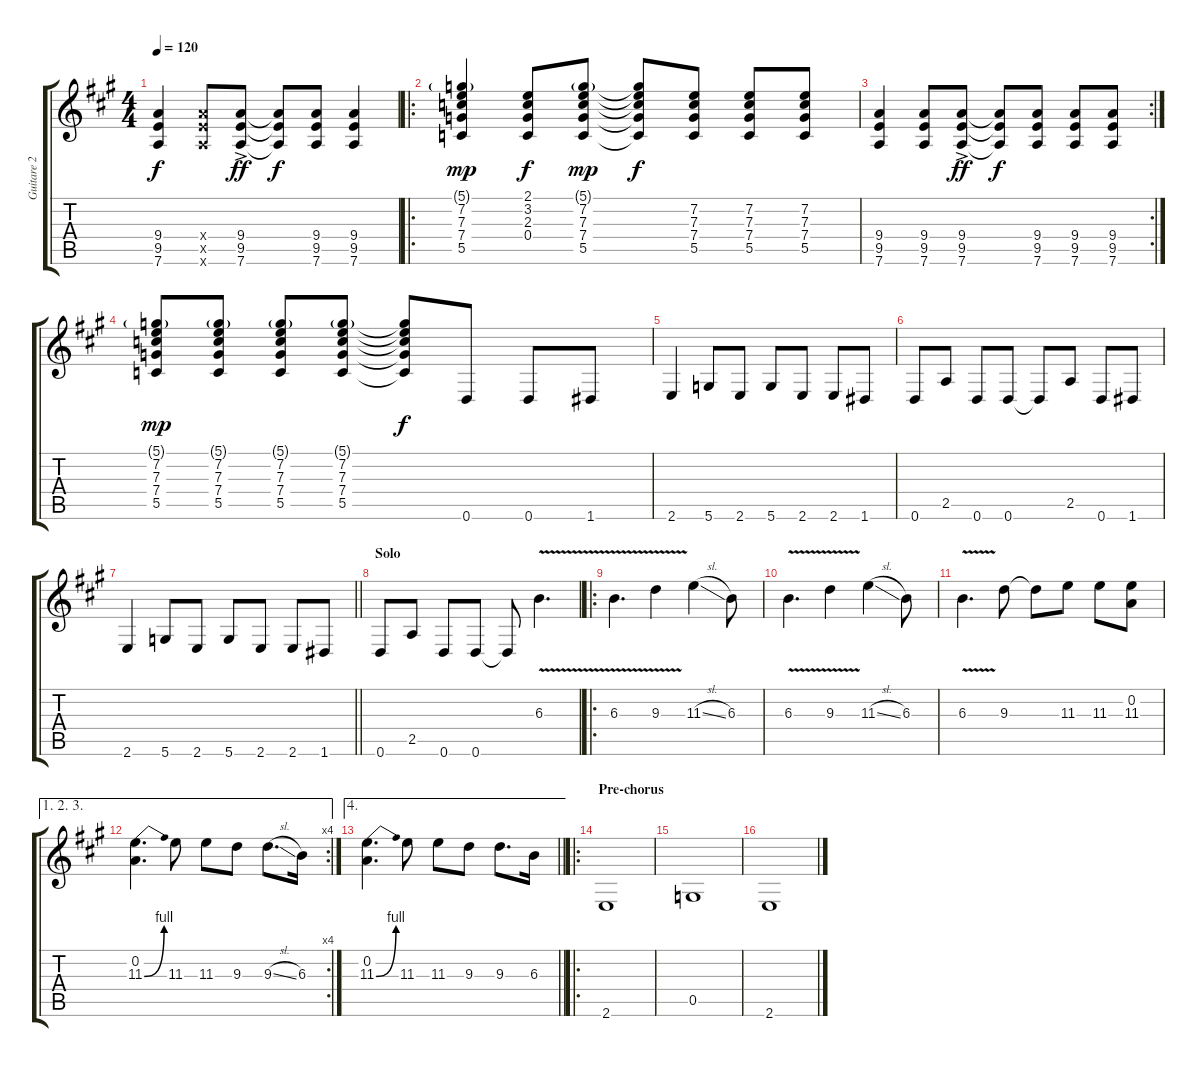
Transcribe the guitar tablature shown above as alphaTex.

\track ("Guitare 2" "Guitare 2") {instrument overdrivenguitar}
\staff {score tabs}
\tuning (D4 A3 F3 C3 G2 D2) {hide}
\ts (4 4)
\tempo 120
\clef g2
\ks a
(9.4 9.5 7.6).4{dy f} (9.4{x} 9.5{x} 7.6{x}).8 (9.4{ac} 9.5{ac} 7.6{ac}).8{dy ff} (9.4{t} 9.5{t} 7.6{t}).8{dy f} (9.4 9.5 7.6).8 (9.4 9.5 7.6).4 |
\ro
(5.1{g} 7.2 7.3 7.4 5.5).4{dy mp} (2.1 3.2 2.3 0.4).8{dy f} (5.1{g} 7.2 7.3 7.4 5.5).8{dy mp} (5.1{t} 7.2{t} 7.3{t} 7.4{t} 5.5{t}).8{dy f} (7.2 7.3 7.4 5.5).8 (7.2 7.3 7.4 5.5).8 (7.2 7.3 7.4 5.5).8 |
\rc 2
(9.4 9.5 7.6).4 (9.4 9.5 7.6).8 (9.4{ac} 9.5{ac} 7.6{ac}).8{dy ff} (9.4{t} 9.5{t} 7.6{t}).8{dy f} (9.4 9.5 7.6).8 (9.4 9.5 7.6).8 (9.4 9.5 7.6).8 |
(5.1{g} 7.2 7.3 7.4 5.5).8{dy mp} (5.1{g} 7.2 7.3 7.4 5.5).8 (5.1{g} 7.2 7.3 7.4 5.5).8 (5.1{g} 7.2 7.3 7.4 5.5).8 (5.1{t} 7.2{t} 7.3{t} 7.4{t} 5.5{t}).8{dy f} 0.6.8 0.6.8 1.6.8 |
2.6.4 5.6.8 2.6.8 5.6.8 2.6.8 2.6.8 1.6.8 |
0.6.8 2.5.8 0.6.8 0.6.8 0.6{t}.8 2.5.8 0.6.8 1.6.8 |
\barLineRight lightlight
2.6.4 5.6.8 2.6.8 5.6.8 2.6.8 2.6.8 1.6.8 |
\section ("" "Solo")
0.6.8 2.5.8 0.6.8 0.6.8 0.6{t}.8 6.3{v}.4{d} |
\ro
6.3{v}.4{d} 9.3{v}.4 11.3{sl}.4 6.3.8 |
6.3{v}.4{d} 9.3{v}.4 11.3{sl}.4 6.3.8 |
6.3{v}.4{d} 9.3.8 9.3{t}.8 11.3.8 11.3.8 (0.2 11.3).8 |
\ae (1 2 3)
\rc 4
(0.2 11.3{be (bend 0 0 60 4)}).4{d} 11.3.8 11.3.8 9.3.8 9.3{sl}.8{d} 6.3.16 |
\ae 4
\barLineRight lightlight
(0.2 11.3{be (bend 0 0 60 4)}).4{d} 11.3.8 11.3.8 9.3.8 9.3.8{d} 6.3.16 |
\ro
\section ("" "Pre-chorus")
2.6.1 |
0.5.1 |
2.6.1
